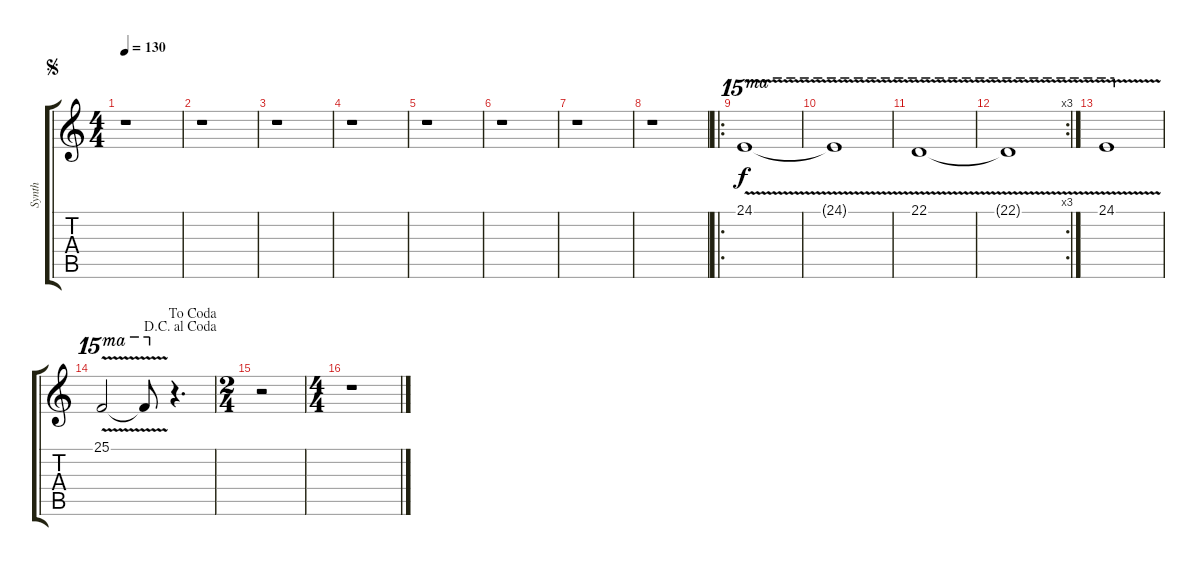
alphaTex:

\track ("Synth" "Synth") {instrument rockorgan}
\staff {score tabs}
\tuning (E4 B3 G3 D3 A2 E2) {hide}
\ts (4 4)
\jump segno
\tempo 130
\clef g2
\ks c
r.1{dy f} |
r.1 |
r.1 |
r.1 |
r.1 |
r.1 |
r.1 |
r.1 |
\ro
24.1{v}.1{ot 15ma} |
24.1{v t}.1{ot 15ma} |
22.1{v}.1{ot 15ma} |
\rc 3
22.1{v t}.1{ot 15ma} |
24.1{v}.1{ot 15ma} |
\jump dacapoalcoda
\jump dacoda
25.1{v}.2{ot 15ma} 25.1{v t}.8{ot 15ma} r.4{d} |
\ts (2 4)
r.2 |
\ts (4 4)
r.1
